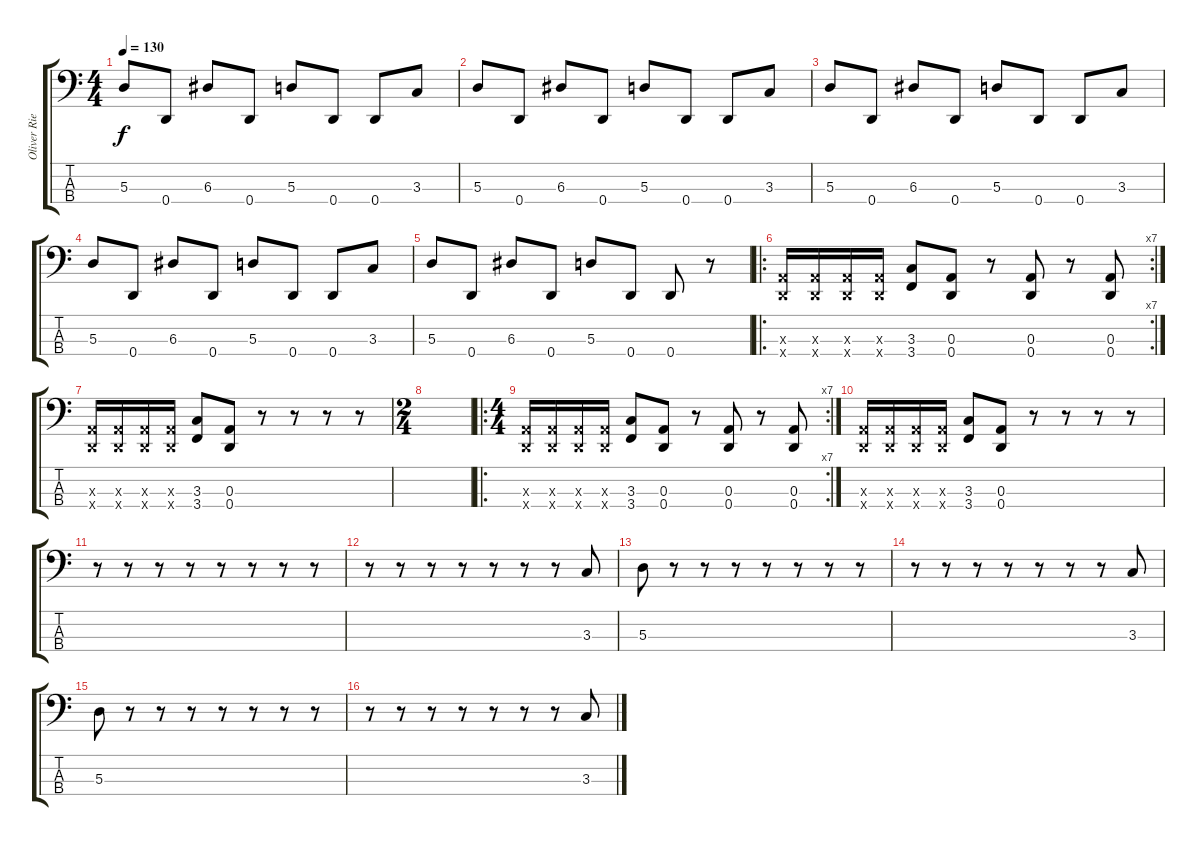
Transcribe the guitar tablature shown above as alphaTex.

\track ("Oliver Riedel" "Oliver Rie") {instrument electricbassfinger}
\staff {score tabs}
\tuning (G2 D2 A1 D1) {hide}
\ts (4 4)
\tempo 130
\clef f4
\ks c
5.3.8{dy f} 0.4.8 6.3.8 0.4.8 5.3.8 0.4.8 0.4.8 3.3.8 |
5.3.8 0.4.8 6.3.8 0.4.8 5.3.8 0.4.8 0.4.8 3.3.8 |
5.3.8 0.4.8 6.3.8 0.4.8 5.3.8 0.4.8 0.4.8 3.3.8 |
5.3.8 0.4.8 6.3.8 0.4.8 5.3.8 0.4.8 0.4.8 3.3.8 |
5.3.8 0.4.8 6.3.8 0.4.8 5.3.8 0.4.8 0.4.8 r.8 |
\ro
\rc 7
(0.3{x} 0.4{x}).16{instrument slapbass1} (0.3{x} 0.4{x}).16 (0.3{x} 0.4{x}).16 (0.3{x} 0.4{x}).16 (3.3 3.4).8 (0.3 0.4).8 r.8 (0.3 0.4).8 r.8 (0.3 0.4).8 |
(0.3{x} 0.4{x}).16 (0.3{x} 0.4{x}).16 (0.3{x} 0.4{x}).16 (0.3{x} 0.4{x}).16 (3.3 3.4).8 (0.3 0.4).8 r.8 r.8 r.8 r.8 |
\ts (2 4)
|
\ro
\rc 7
\ts (4 4)
(0.3{x} 0.4{x}).16 (0.3{x} 0.4{x}).16 (0.3{x} 0.4{x}).16 (0.3{x} 0.4{x}).16 (3.3 3.4).8 (0.3 0.4).8 r.8 (0.3 0.4).8 r.8 (0.3 0.4).8 |
(0.3{x} 0.4{x}).16 (0.3{x} 0.4{x}).16 (0.3{x} 0.4{x}).16 (0.3{x} 0.4{x}).16 (3.3 3.4).8 (0.3 0.4).8 r.8 r.8 r.8 r.8 |
r.8 r.8 r.8 r.8 r.8 r.8 r.8 r.8 |
r.8 r.8 r.8 r.8 r.8 r.8 r.8 3.3.8 |
5.3.8 r.8 r.8 r.8 r.8 r.8 r.8 r.8 |
r.8 r.8 r.8 r.8 r.8 r.8 r.8 3.3.8 |
5.3.8 r.8 r.8 r.8 r.8 r.8 r.8 r.8 |
r.8 r.8 r.8 r.8 r.8 r.8 r.8 3.3.8
